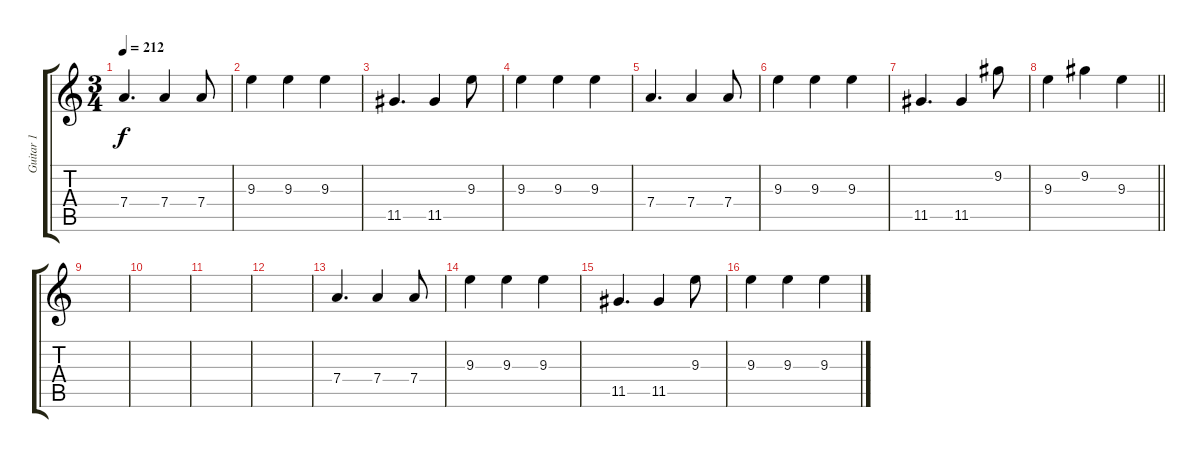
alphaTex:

\track ("Guitar 1" "Guitar 1") {instrument electricguitarjazz}
\staff {score tabs}
\tuning (E4 B3 G3 D3 A2 E2) {hide}
\ts (3 4)
\tempo 212
\clef g2
\ks c
7.4.4{d dy f} 7.4.4 7.4.8 |
9.3.4 9.3.4 9.3.4 |
11.5.4{d} 11.5.4 9.3.8 |
9.3.4 9.3.4 9.3.4 |
7.4.4{d} 7.4.4 7.4.8 |
9.3.4 9.3.4 9.3.4 |
11.5.4{d} 11.5.4 9.2.8 |
\barLineRight lightlight
9.3.4 9.2.4 9.3.4 |
|
|
|
|
7.4.4{d} 7.4.4 7.4.8 |
9.3.4 9.3.4 9.3.4 |
11.5.4{d} 11.5.4 9.3.8 |
9.3.4 9.3.4 9.3.4
